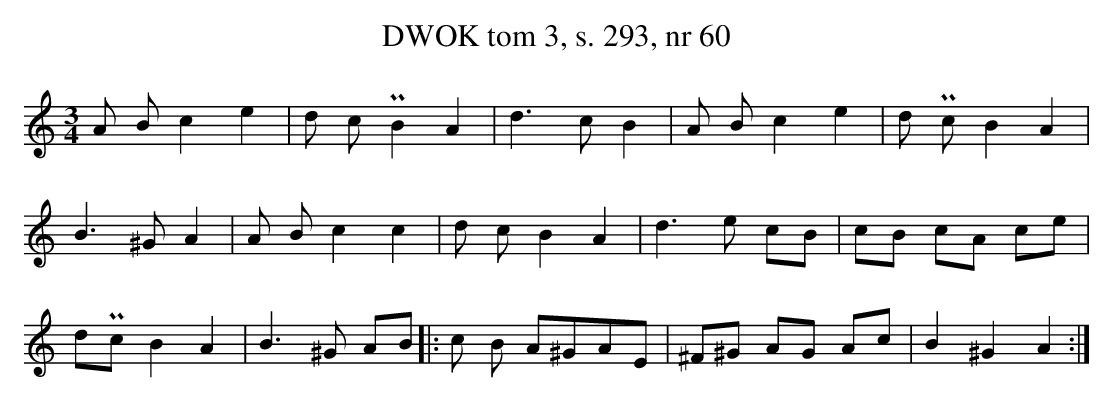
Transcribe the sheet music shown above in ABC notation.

X:1
T: DWOK tom 3, s. 293, nr 60
L: 1/16
M: 3/4
K: C
A2 B2 c4 e4 | d2 c2 PB4 A4 | d6 c2 B4 | A2 B2 c4 e4 | d2 Pc2 B4 A4 |
B6 ^G2 A4 | A2 B2 c4 c4 | d2 c2 B4 A4 | d6 e2 c2B2 | c2B2 c2A2 c2e2 |
d2Pc2 B4 A4 | B6^G2 A2B2 |: c2 B2 A2^G2A2E2 | ^F2^G2 A2G2 A2c2 | B4 ^G4 A4 :|
